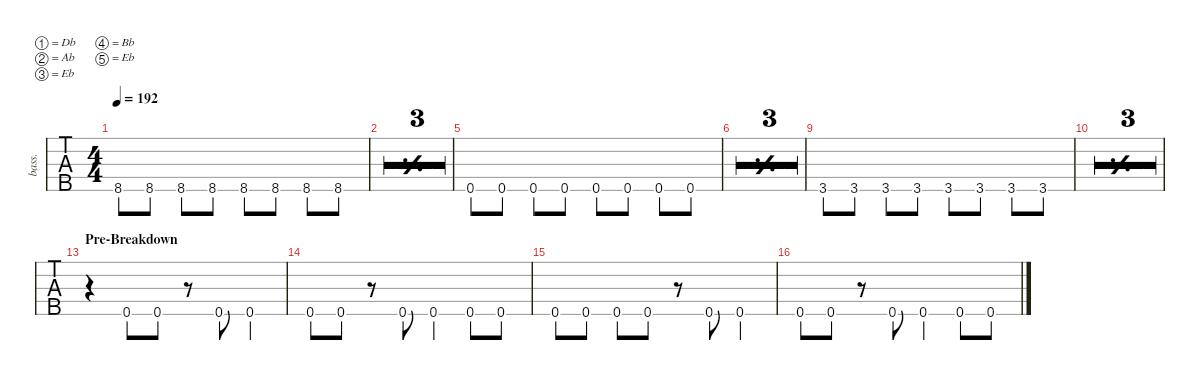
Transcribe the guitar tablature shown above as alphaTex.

\defaultSystemsLayout 4
\hideDynamics
\bracketExtendMode nobrackets
\track ("Bass" "bass.") {multiBarRest instrument electricbassfinger}
\staff {tabs}
\tuning (Db2 Ab1 Eb1 Bb0 Eb0)
\ts (4 4)
\tempo 192
\clef f4
\ottava 8vb
\ks c
8.5.8{dy mf beam Up} 8.5.8{beam Up} 8.5.8{beam Up} 8.5.8{beam Up} 8.5.8{beam Up} 8.5.8{beam Up} 8.5.8{beam Up} 8.5.8{beam Up} |
\simile simple
|
|
|
\simile none
0.5{acc #}.8{beam Up} 0.5{acc #}.8{beam Up} 0.5{acc #}.8{beam Up} 0.5{acc #}.8{beam Up} 0.5{acc #}.8{beam Up} 0.5{acc #}.8{beam Up} 0.5{acc #}.8{beam Up} 0.5{acc #}.8{beam Up} |
\simile simple
|
|
|
\simile none
3.5{acc #}.8{beam Up} 3.5{acc #}.8{beam Up} 3.5{acc #}.8{beam Up} 3.5{acc #}.8{beam Up} 3.5{acc #}.8{beam Up} 3.5{acc #}.8{beam Up} 3.5{acc #}.8{beam Up} 3.5{acc #}.8{beam Up} |
\simile simple
|
|
|
\section ("" "Pre-Breakdown")
\simile none
r.4{beam Down} 0.5{acc #}.8{beam Up} 0.5{acc #}.8{beam Up} r.8{beam Down} 0.5{acc #}.8{beam Up} 0.5{st acc #}.4{beam Up} |
0.5{acc #}.8{beam Up} 0.5{acc #}.8{beam Up} r.8{beam Down} 0.5{acc #}.8{beam Up} 0.5{st acc #}.4{beam Up} 0.5{acc #}.8{beam Up} 0.5{acc #}.8{beam Up} |
0.5{acc #}.8{beam Up} 0.5{acc #}.8{beam Up} 0.5{acc #}.8{beam Up} 0.5{acc #}.8{beam Up} r.8{beam Down} 0.5{acc #}.8{beam Up} 0.5{st acc #}.4{beam Up} |
0.5{acc #}.8{beam Up} 0.5{acc #}.8{beam Up} r.8{beam Down} 0.5{acc #}.8{beam Up} 0.5{st acc #}.4{beam Up} 0.5{acc #}.8{beam Up} 0.5{acc #}.8{beam Up}
